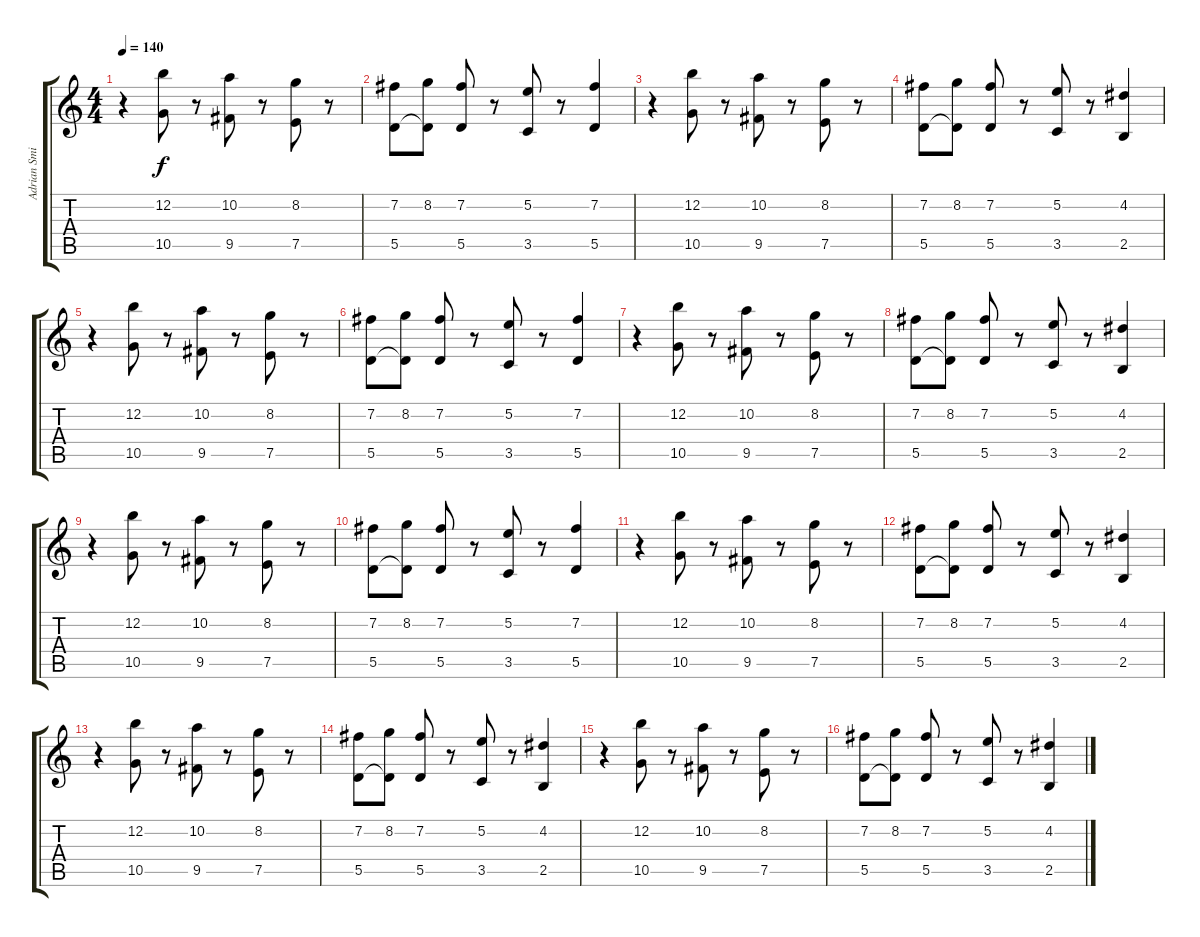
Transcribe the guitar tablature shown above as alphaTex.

\track ("Adrian Smith" "Adrian Smi") {instrument distortionguitar}
\staff {score tabs}
\tuning (E4 B3 G3 D3 A2 E2) {hide}
\ts (4 4)
\tempo 140
\clef g2
\ks c
r.4{dy f} (12.2 10.5).8 r.8 (10.2 9.5).8 r.8 (8.2 7.5).8 r.8 |
(7.2 5.5).8 (8.2 5.5{t}).8 (7.2 5.5).8 r.8 (5.2 3.5).8 r.8 (7.2 5.5).4 |
r.4 (12.2 10.5).8 r.8 (10.2 9.5).8 r.8 (8.2 7.5).8 r.8 |
(7.2 5.5).8 (8.2 5.5{t}).8 (7.2 5.5).8 r.8 (5.2 3.5).8 r.8 (4.2 2.5).4 |
r.4 (12.2 10.5).8 r.8 (10.2 9.5).8 r.8 (8.2 7.5).8 r.8 |
(7.2 5.5).8 (8.2 5.5{t}).8 (7.2 5.5).8 r.8 (5.2 3.5).8 r.8 (7.2 5.5).4 |
r.4 (12.2 10.5).8 r.8 (10.2 9.5).8 r.8 (8.2 7.5).8 r.8 |
(7.2 5.5).8 (8.2 5.5{t}).8 (7.2 5.5).8 r.8 (5.2 3.5).8 r.8 (4.2 2.5).4 |
r.4 (12.2 10.5).8 r.8 (10.2 9.5).8 r.8 (8.2 7.5).8 r.8 |
(7.2 5.5).8 (8.2 5.5{t}).8 (7.2 5.5).8 r.8 (5.2 3.5).8 r.8 (7.2 5.5).4 |
r.4 (12.2 10.5).8 r.8 (10.2 9.5).8 r.8 (8.2 7.5).8 r.8 |
(7.2 5.5).8 (8.2 5.5{t}).8 (7.2 5.5).8 r.8 (5.2 3.5).8 r.8 (4.2 2.5).4 |
r.4 (12.2 10.5).8 r.8 (10.2 9.5).8 r.8 (8.2 7.5).8 r.8 |
(7.2 5.5).8 (8.2 5.5{t}).8 (7.2 5.5).8 r.8 (5.2 3.5).8 r.8 (4.2 2.5).4 |
r.4 (12.2 10.5).8 r.8 (10.2 9.5).8 r.8 (8.2 7.5).8 r.8 |
(7.2 5.5).8 (8.2 5.5{t}).8 (7.2 5.5).8 r.8 (5.2 3.5).8 r.8 (4.2 2.5).4
